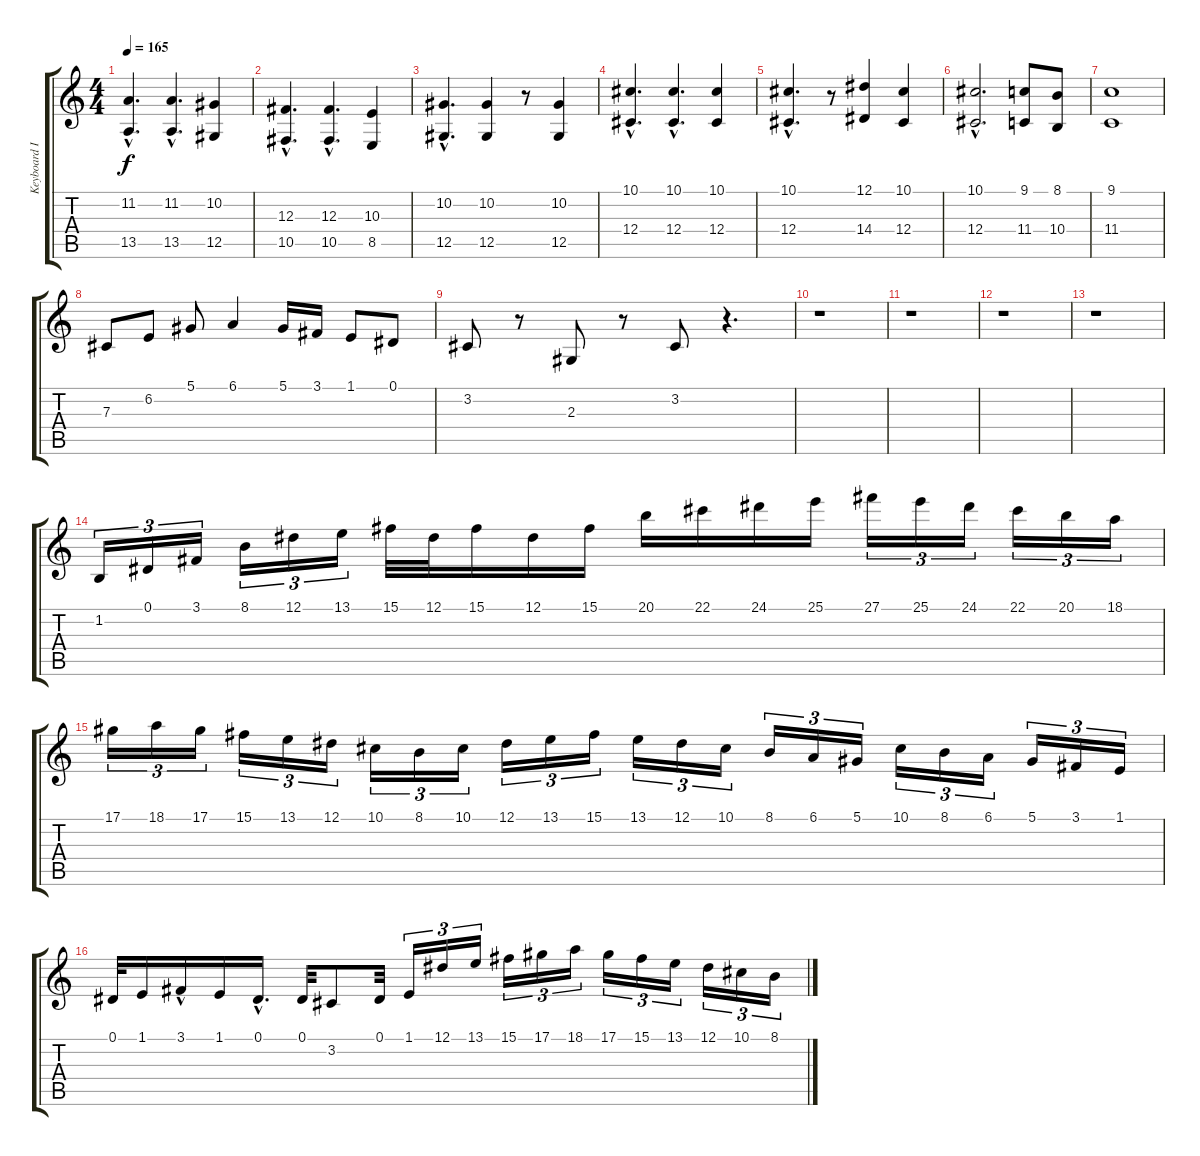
\track ("Keyboard II" "Keyboard I") {instrument lead1square}
\staff {score tabs}
\tuning (Eb4 Bb3 Gb3 Db3 Ab2 Eb2) {hide}
\ts (4 4)
\tempo 165
\clef g2
\ks c
(11.2{hac} 13.5{hac}).4{d dy f} (11.2{hac} 13.5{hac}).4{d} (10.2 12.5).4 |
(12.3{hac} 10.5{hac}).4{d} (12.3{hac} 10.5{hac}).4{d} (10.3 8.5).4 |
(10.2{hac} 12.5{hac}).4{d} (10.2 12.5).4 r.8 (10.2 12.5).4 |
(10.1{hac} 12.4{hac}).4{d} (10.1{hac} 12.4{hac}).4{d} (10.1 12.4).4 |
(10.1{hac} 12.4{hac}).4{d} r.8 (12.1 14.4).4 (10.1 12.4).4 |
(10.1{hac} 12.4{hac}).2{d} (9.1 11.4).8 (8.1 10.4).8 |
(9.1 11.4).1 |
7.3.8 6.2.8 5.1.8 6.1.4 5.1.16 3.1.16 1.1.8 0.1.8 |
3.2.8 r.8 2.3.8 r.8 3.2.8 r.4{d} |
r.1 |
r.1 |
r.1 |
r.1 |
1.2.16{tu (3 2) volume 16 balance 11} 0.1.16{tu (3 2)} 3.1.16{tu (3 2)} 8.1.16{tu (3 2)} 12.1.16{tu (3 2)} 13.1.16{tu (3 2)} 15.1.32 12.1.32 15.1.16 12.1.16 15.1.16 20.1.16 22.1.16 24.1.16 25.1.16 27.1.16{tu (3 2)} 25.1.16{tu (3 2)} 24.1.16{tu (3 2)} 22.1.16{tu (3 2)} 20.1.16{tu (3 2)} 18.1.16{tu (3 2)} |
17.1.16{tu (3 2)} 18.1.16{tu (3 2)} 17.1.16{tu (3 2)} 15.1.16{tu (3 2)} 13.1.16{tu (3 2)} 12.1.16{tu (3 2)} 10.1.16{tu (3 2)} 8.1.16{tu (3 2)} 10.1.16{tu (3 2)} 12.1.16{tu (3 2)} 13.1.16{tu (3 2)} 15.1.16{tu (3 2)} 13.1.16{tu (3 2)} 12.1.16{tu (3 2)} 10.1.16{tu (3 2)} 8.1.16{tu (3 2)} 6.1.16{tu (3 2)} 5.1.16{tu (3 2)} 10.1.16{tu (3 2)} 8.1.16{tu (3 2)} 6.1.16{tu (3 2)} 5.1.16{tu (3 2)} 3.1.16{tu (3 2)} 1.1.16{tu (3 2)} |
0.1.32 1.1.16 3.1{hac}.16 1.1.16 0.1{hac}.16{d} 0.1.32 3.2.8 0.1.32 1.1.16{tu (3 2)} 12.1.16{tu (3 2)} 13.1.16{tu (3 2)} 15.1.16{tu (3 2)} 17.1.16{tu (3 2)} 18.1.16{tu (3 2)} 17.1.16{tu (3 2)} 15.1.16{tu (3 2)} 13.1.16{tu (3 2)} 12.1.16{tu (3 2)} 10.1.16{tu (3 2)} 8.1.16{tu (3 2)}
